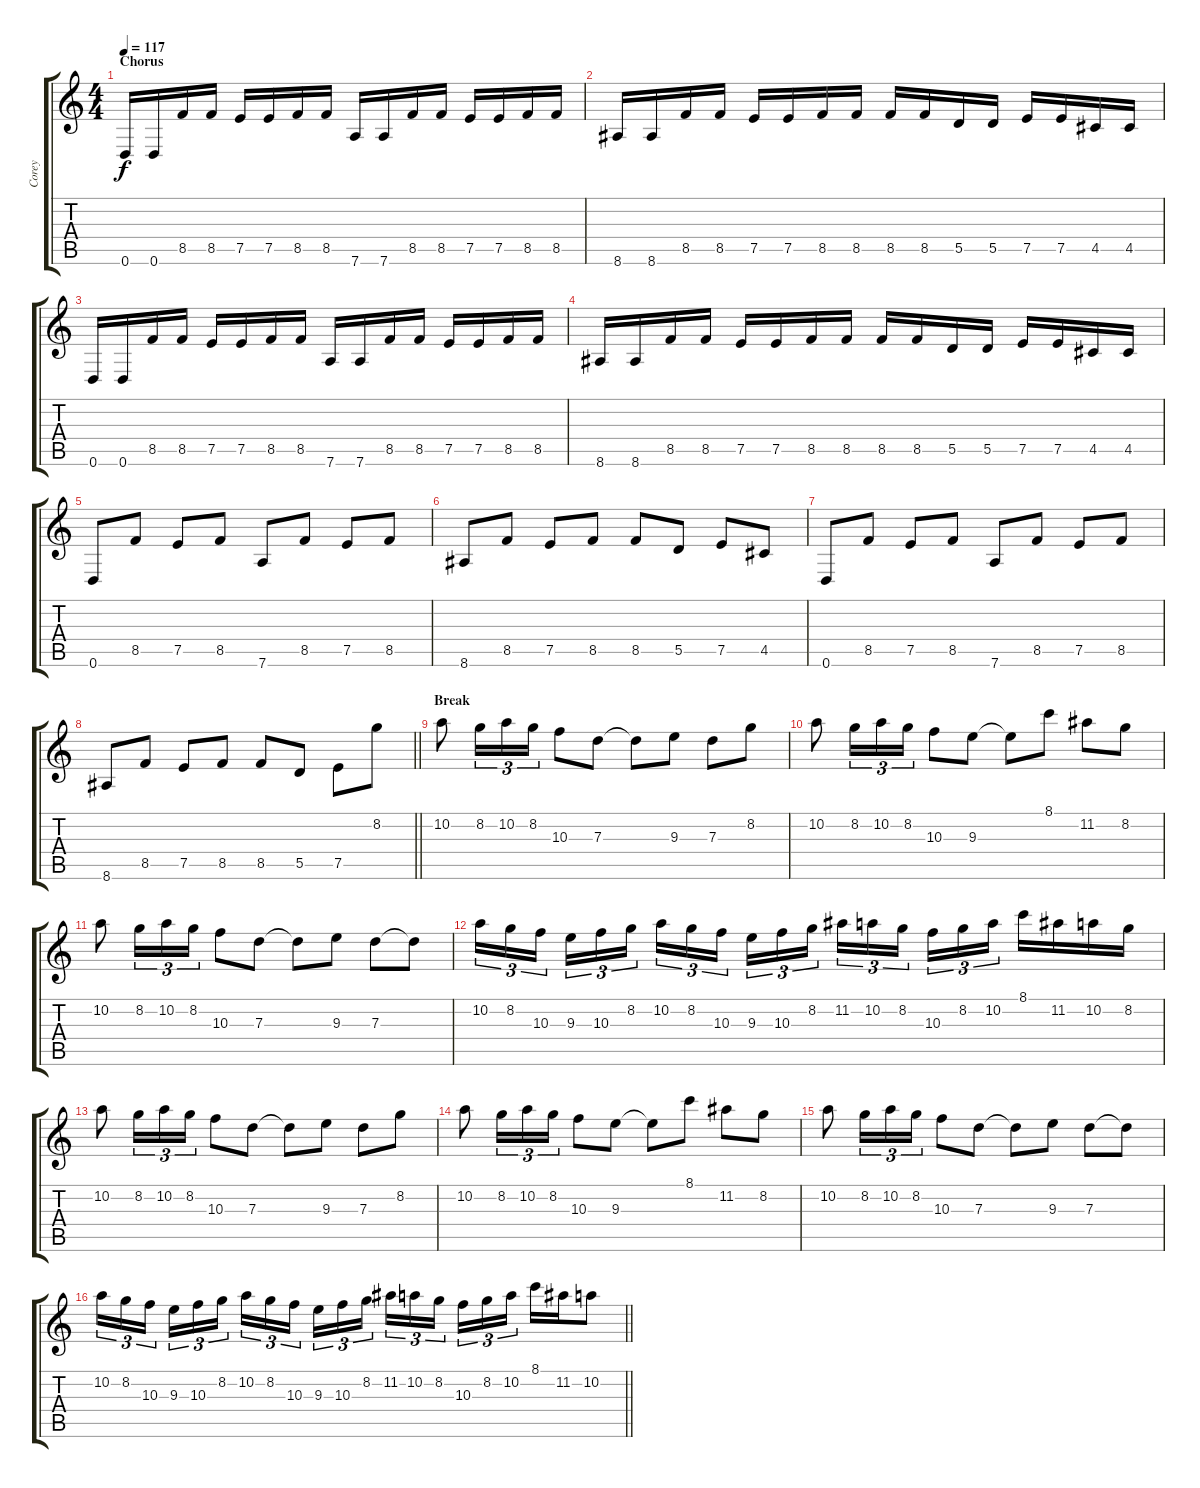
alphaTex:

\track ("Corey" "Corey") {instrument distortionguitar}
\staff {score tabs}
\tuning (E4 B3 G3 D3 A2 D2) {hide}
\ts (4 4)
\section ("" "Chorus")
\tempo 117
\clef g2
\ks c
0.6.16{dy f} 0.6.16 8.5.16 8.5.16 7.5.16 7.5.16 8.5.16 8.5.16 7.6.16 7.6.16 8.5.16 8.5.16 7.5.16 7.5.16 8.5.16 8.5.16 |
8.6.16 8.6.16 8.5.16 8.5.16 7.5.16 7.5.16 8.5.16 8.5.16 8.5.16 8.5.16 5.5.16 5.5.16 7.5.16 7.5.16 4.5.16 4.5.16 |
0.6.16 0.6.16 8.5.16 8.5.16 7.5.16 7.5.16 8.5.16 8.5.16 7.6.16 7.6.16 8.5.16 8.5.16 7.5.16 7.5.16 8.5.16 8.5.16 |
8.6.16 8.6.16 8.5.16 8.5.16 7.5.16 7.5.16 8.5.16 8.5.16 8.5.16 8.5.16 5.5.16 5.5.16 7.5.16 7.5.16 4.5.16 4.5.16 |
0.6.8 8.5.8 7.5.8 8.5.8 7.6.8 8.5.8 7.5.8 8.5.8 |
8.6.8 8.5.8 7.5.8 8.5.8 8.5.8 5.5.8 7.5.8 4.5.8 |
0.6.8 8.5.8 7.5.8 8.5.8 7.6.8 8.5.8 7.5.8 8.5.8 |
\barLineRight lightlight
8.6.8 8.5.8 7.5.8 8.5.8 8.5.8 5.5.8 7.5.8 8.2.8 |
\section ("" "Break")
10.2.8 8.2.16{tu (3 2)} 10.2.16{tu (3 2)} 8.2.16{tu (3 2)} 10.3.8 7.3.8 7.3{t}.8 9.3.8 7.3.8 8.2.8 |
10.2.8 8.2.16{tu (3 2)} 10.2.16{tu (3 2)} 8.2.16{tu (3 2)} 10.3.8 9.3.8 9.3{t}.8 8.1.8 11.2.8 8.2.8 |
10.2.8 8.2.16{tu (3 2)} 10.2.16{tu (3 2)} 8.2.16{tu (3 2)} 10.3.8 7.3.8 7.3{t}.8 9.3.8 7.3.8 7.3{t}.8 |
10.2.16{tu (3 2)} 8.2.16{tu (3 2)} 10.3.16{tu (3 2) beam splitsecondary} 9.3.16{tu (3 2)} 10.3.16{tu (3 2)} 8.2.16{tu (3 2)} 10.2.16{tu (3 2)} 8.2.16{tu (3 2)} 10.3.16{tu (3 2) beam splitsecondary} 9.3.16{tu (3 2)} 10.3.16{tu (3 2)} 8.2.16{tu (3 2)} 11.2.16{tu (3 2)} 10.2.16{tu (3 2)} 8.2.16{tu (3 2) beam splitsecondary} 10.3.16{tu (3 2)} 8.2.16{tu (3 2)} 10.2.16{tu (3 2)} 8.1.16 11.2.16 10.2.16 8.2.16 |
10.2.8 8.2.16{tu (3 2)} 10.2.16{tu (3 2)} 8.2.16{tu (3 2)} 10.3.8 7.3.8 7.3{t}.8 9.3.8 7.3.8 8.2.8 |
10.2.8 8.2.16{tu (3 2)} 10.2.16{tu (3 2)} 8.2.16{tu (3 2)} 10.3.8 9.3.8 9.3{t}.8 8.1.8 11.2.8 8.2.8 |
10.2.8 8.2.16{tu (3 2)} 10.2.16{tu (3 2)} 8.2.16{tu (3 2)} 10.3.8 7.3.8 7.3{t}.8 9.3.8 7.3.8 7.3{t}.8 |
\barLineRight lightlight
10.2.16{tu (3 2)} 8.2.16{tu (3 2)} 10.3.16{tu (3 2) beam splitsecondary} 9.3.16{tu (3 2)} 10.3.16{tu (3 2)} 8.2.16{tu (3 2)} 10.2.16{tu (3 2)} 8.2.16{tu (3 2)} 10.3.16{tu (3 2) beam splitsecondary} 9.3.16{tu (3 2)} 10.3.16{tu (3 2)} 8.2.16{tu (3 2)} 11.2.16{tu (3 2)} 10.2.16{tu (3 2)} 8.2.16{tu (3 2) beam splitsecondary} 10.3.16{tu (3 2)} 8.2.16{tu (3 2)} 10.2.16{tu (3 2)} 8.1.16 11.2.16 10.2.8
